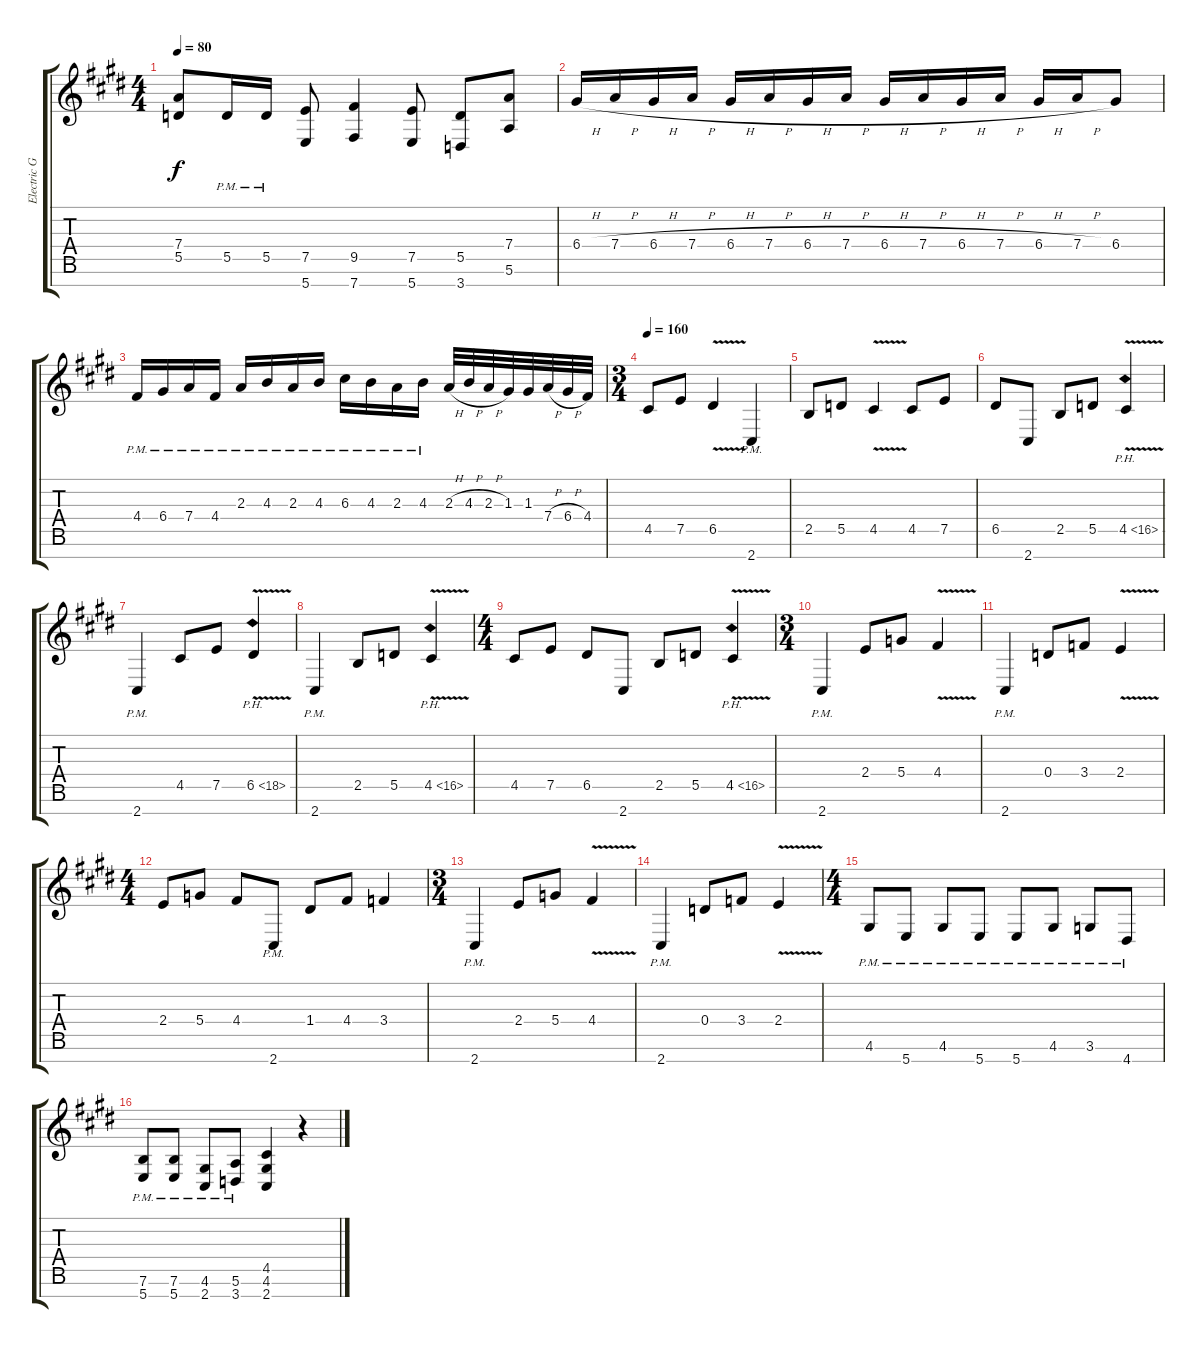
\track ("Electric Guitar 2" "Electric G") {instrument distortionguitar}
\staff {score tabs}
\tuning (E4 B3 G3 D3 A2 E2 B1) {hide}
\ts (4 4)
\tempo 80
\clef g2
\ks e
(7.4 5.5).8{dy f} 5.5{pm}.16 5.5{pm}.16 (7.5 5.7).8 (9.5 7.7).4 (7.5 5.7).8 (5.5 3.7).8 (7.4 5.6).8 |
6.4{h}.16 7.4{h}.16 6.4{h}.16 7.4{h}.16 6.4{h}.16 7.4{h}.16 6.4{h}.16 7.4{h}.16 6.4{h}.16 7.4{h}.16 6.4{h}.16 7.4{h}.16 6.4{h}.16 7.4{h}.16 6.4.8 |
4.4{pm}.16 6.4{pm}.16 7.4{pm}.16 4.4{pm}.16 2.3{pm}.16 4.3{pm}.16 2.3{pm}.16 4.3{pm}.16 6.3{pm}.16 4.3{pm}.16 2.3{pm}.16 4.3{pm}.16 2.3{h}.32 4.3{h}.32 2.3{h}.32 1.3.32 1.3.32 7.4{h}.32 6.4{h}.32 4.4.32 |
\ts (3 4)
\tempo 165
\tempo 160
4.5.8 7.5.8 6.5{v}.4 2.7{pm}.4 |
2.5.8 5.5.8 4.5{v}.4 4.5.8 7.5.8 |
6.5.8 2.7.8 2.5.8 5.5.8 4.5{ph 12 v}.4 |
2.7{pm}.4 4.5.8 7.5.8 6.5{ph 12 v}.4 |
2.7{pm}.4 2.5.8 5.5.8 4.5{ph 12 v}.4 |
\ts (4 4)
4.5.8 7.5.8 6.5.8 2.7.8 2.5.8 5.5.8 4.5{ph 12 v}.4 |
\ts (3 4)
2.7{pm}.4 2.4.8 5.4.8 4.4{v}.4 |
2.7{pm}.4 0.4.8 3.4.8 2.4{v}.4 |
\ts (4 4)
2.4.8 5.4.8 4.4.8 2.7{pm}.8 1.4.8 4.4.8 3.4.4 |
\ts (3 4)
2.7{pm}.4 2.4.8 5.4.8 4.4{v}.4 |
2.7{pm}.4 0.4.8 3.4.8 2.4{v}.4 |
\ts (4 4)
4.6{pm}.8 5.7{pm}.8 4.6{pm}.8 5.7{pm}.8 5.7{pm}.8 4.6{pm}.8 3.6{pm}.8 4.7{pm}.8 |
(7.6{pm} 5.7{pm}).8 (7.6{pm} 5.7{pm}).8 (4.6{pm} 2.7{pm}).8 (5.6{pm} 3.7{pm}).8 (4.5 4.6 2.7).4 r.4
